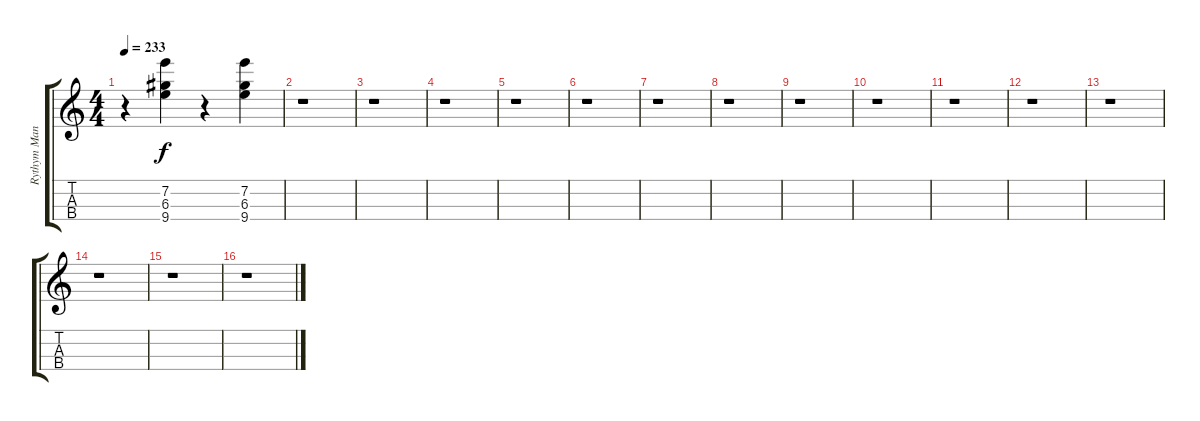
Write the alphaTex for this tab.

\track ("Rythym Mandolin" "Rythym Man") {instrument banjo}
\staff {score tabs}
\tuning (E5 A4 D4 G3) {hide}
\displaytranspose 12
\ts (4 4)
\tempo 233
\clef g2
\ks c
r.4{dy f} (7.2 6.3 9.4).4 r.4 (7.2 6.3 9.4).4 |
r.1 |
r.1 |
r.1 |
r.1 |
r.1 |
r.1 |
r.1 |
r.1 |
r.1 |
r.1 |
r.1 |
r.1 |
r.1 |
r.1 |
r.1
